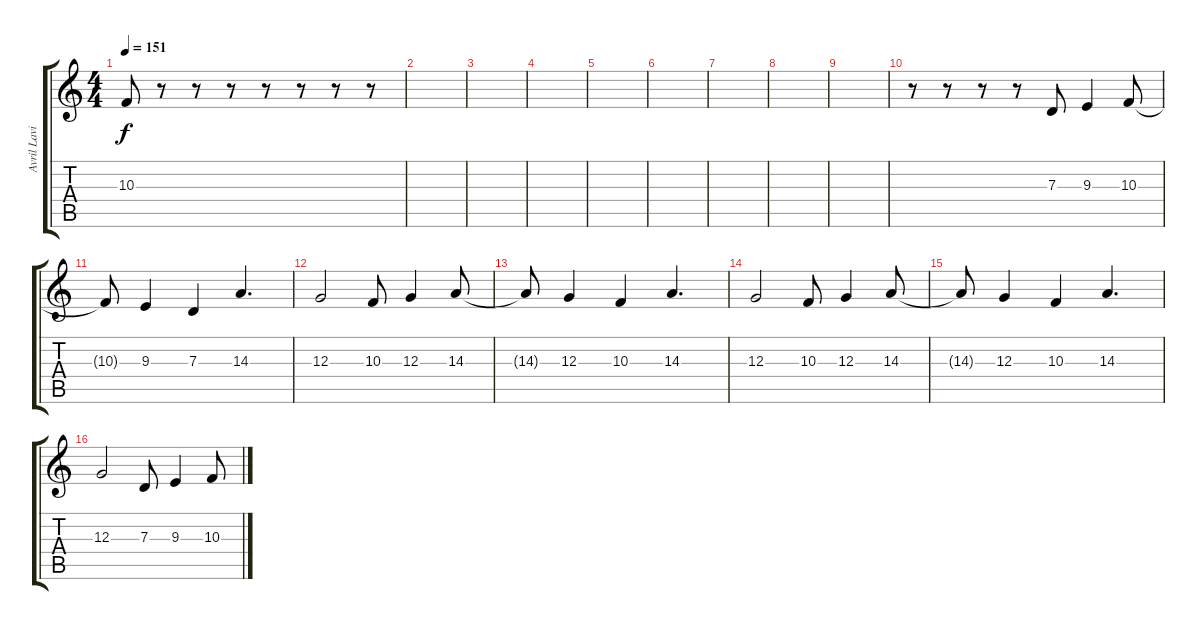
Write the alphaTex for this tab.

\track ("Avril Lavigne" "Avril Lavi") {instrument synthbrass1}
\staff {score tabs}
\tuning (E4 B3 G3 D3 A2 E2) {hide}
\ts (4 4)
\tempo 151
\clef g2
\ks c
10.3{t}.8{dy f} r.8 r.8 r.8 r.8 r.8 r.8 r.8 |
|
|
|
|
|
|
|
|
r.8 r.8 r.8 r.8 7.3.8 9.3.4 10.3.8 |
10.3{t}.8 9.3.4 7.3.4 14.3.4{d} |
12.3.2 10.3.8 12.3.4 14.3.8 |
14.3{t}.8 12.3.4 10.3.4 14.3.4{d} |
12.3.2 10.3.8 12.3.4 14.3.8 |
14.3{t}.8 12.3.4 10.3.4 14.3.4{d} |
12.3.2 7.3.8 9.3.4 10.3.8
